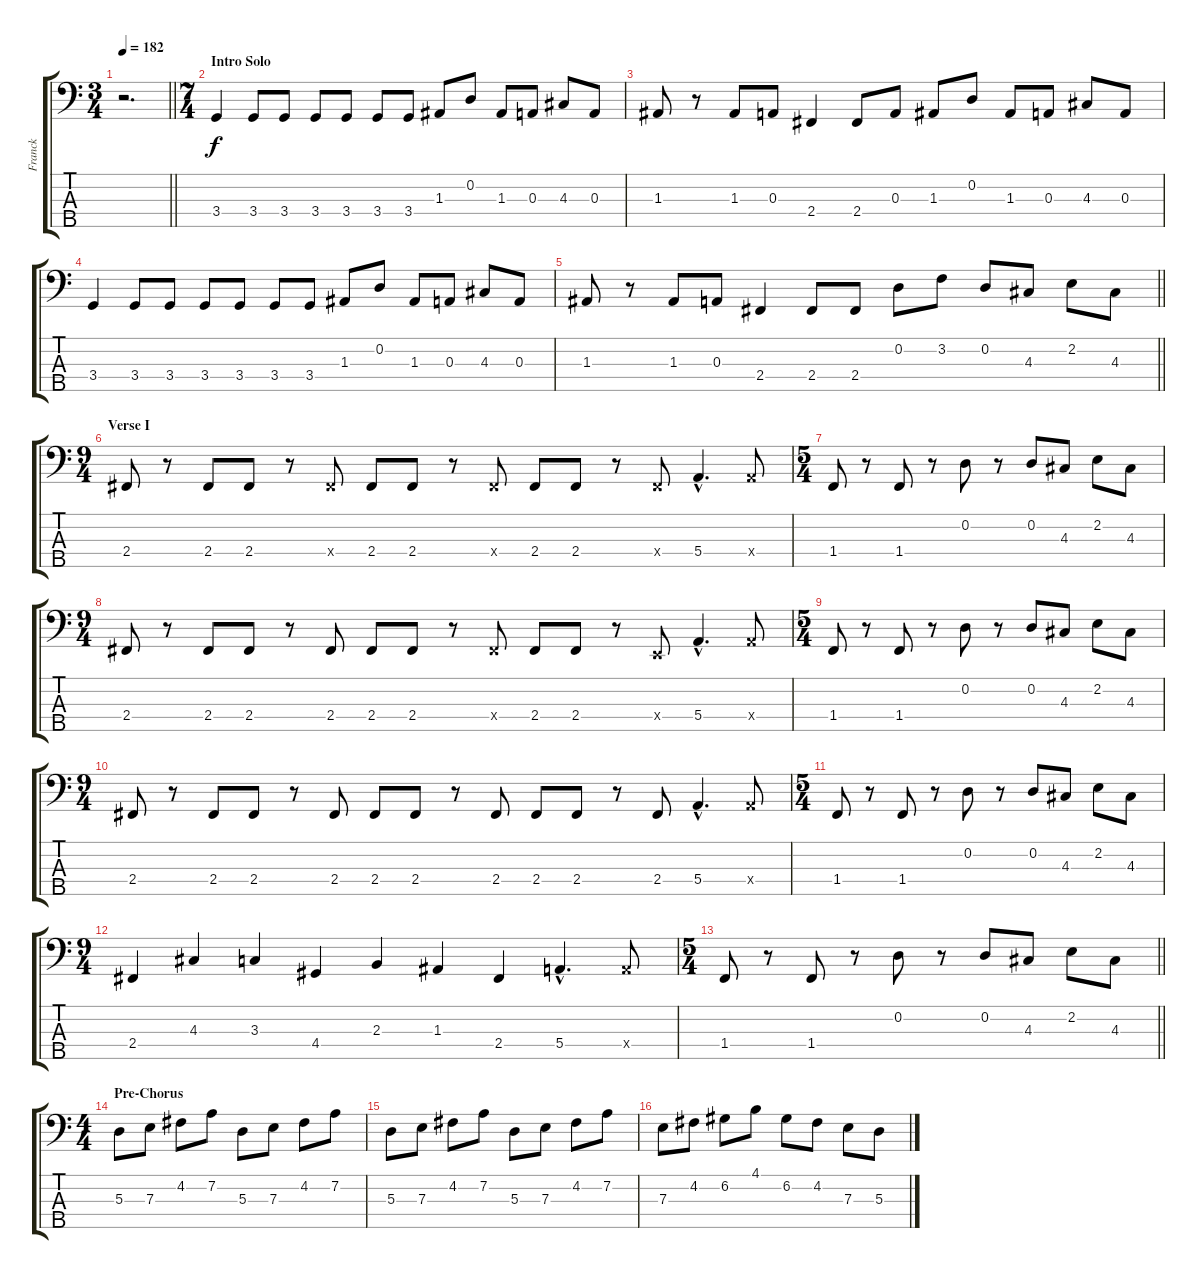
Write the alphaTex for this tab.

\track ("Franck" "Franck") {instrument electricbassfinger}
\staff {score tabs}
\tuning (G2 D2 A1 E1 B0) {hide}
\ts (3 4)
\tempo 182
\clef f4
\barLineRight lightlight
\ks c
r.2{d dy f} |
\ts (7 4)
\section ("" "Intro Solo")
3.4.4 3.4.8 3.4.8 3.4.8 3.4.8 3.4.8 3.4.8 1.3.8 0.2.8 1.3.8 0.3.8 4.3.8 0.3.8 |
1.3.8 r.8 1.3.8 0.3.8 2.4.4 2.4.8 0.3.8 1.3.8 0.2.8 1.3.8 0.3.8 4.3.8 0.3.8 |
3.4.4 3.4.8 3.4.8 3.4.8 3.4.8 3.4.8 3.4.8 1.3.8 0.2.8 1.3.8 0.3.8 4.3.8 0.3.8 |
\barLineRight lightlight
1.3.8 r.8 1.3.8 0.3.8 2.4.4 2.4.8 2.4.8 0.2.8 3.2.8 0.2.8 4.3.8 2.2.8 4.3.8 |
\ts (9 4)
\section ("" "Verse I")
2.4.8 r.8 2.4.8 2.4.8 r.8 2.4{x}.8 2.4.8 2.4.8 r.8 2.4{x}.8 2.4.8 2.4.8 r.8 2.4{x}.8 5.4{hac}.4{d} 5.4{x}.8 |
\ts (5 4)
1.4.8 r.8 1.4.8 r.8 0.2.8 r.8 0.2.8 4.3.8 2.2.8 4.3.8 |
\ts (9 4)
2.4.8 r.8 2.4.8 2.4.8 r.8 2.4.8 2.4.8 2.4.8 r.8 2.4{x}.8 2.4.8 2.4.8 r.8 0.4{x}.8 5.4{hac}.4{d} 5.4{x}.8 |
\ts (5 4)
1.4.8 r.8 1.4.8 r.8 0.2.8 r.8 0.2.8 4.3.8 2.2.8 4.3.8 |
\ts (9 4)
2.4.8 r.8 2.4.8 2.4.8 r.8 2.4.8 2.4.8 2.4.8 r.8 2.4.8 2.4.8 2.4.8 r.8 2.4.8 5.4{hac}.4{d} 5.4{x}.8 |
\ts (5 4)
1.4.8 r.8 1.4.8 r.8 0.2.8 r.8 0.2.8 4.3.8 2.2.8 4.3.8 |
\ts (9 4)
2.4.4 4.3.4 3.3.4 4.4.4 2.3.4 1.3.4 2.4.4 5.4{hac}.4{d} 5.4{x}.8 |
\ts (5 4)
\barLineRight lightlight
1.4.8 r.8 1.4.8 r.8 0.2.8 r.8 0.2.8 4.3.8 2.2.8 4.3.8 |
\ts (4 4)
\section ("" "Pre-Chorus")
5.3.8 7.3.8 4.2.8 7.2.8 5.3.8 7.3.8 4.2.8 7.2.8 |
5.3.8 7.3.8 4.2.8 7.2.8 5.3.8 7.3.8 4.2.8 7.2.8 |
7.3.8 4.2.8 6.2.8 4.1.8 6.2.8 4.2.8 7.3.8 5.3.8
